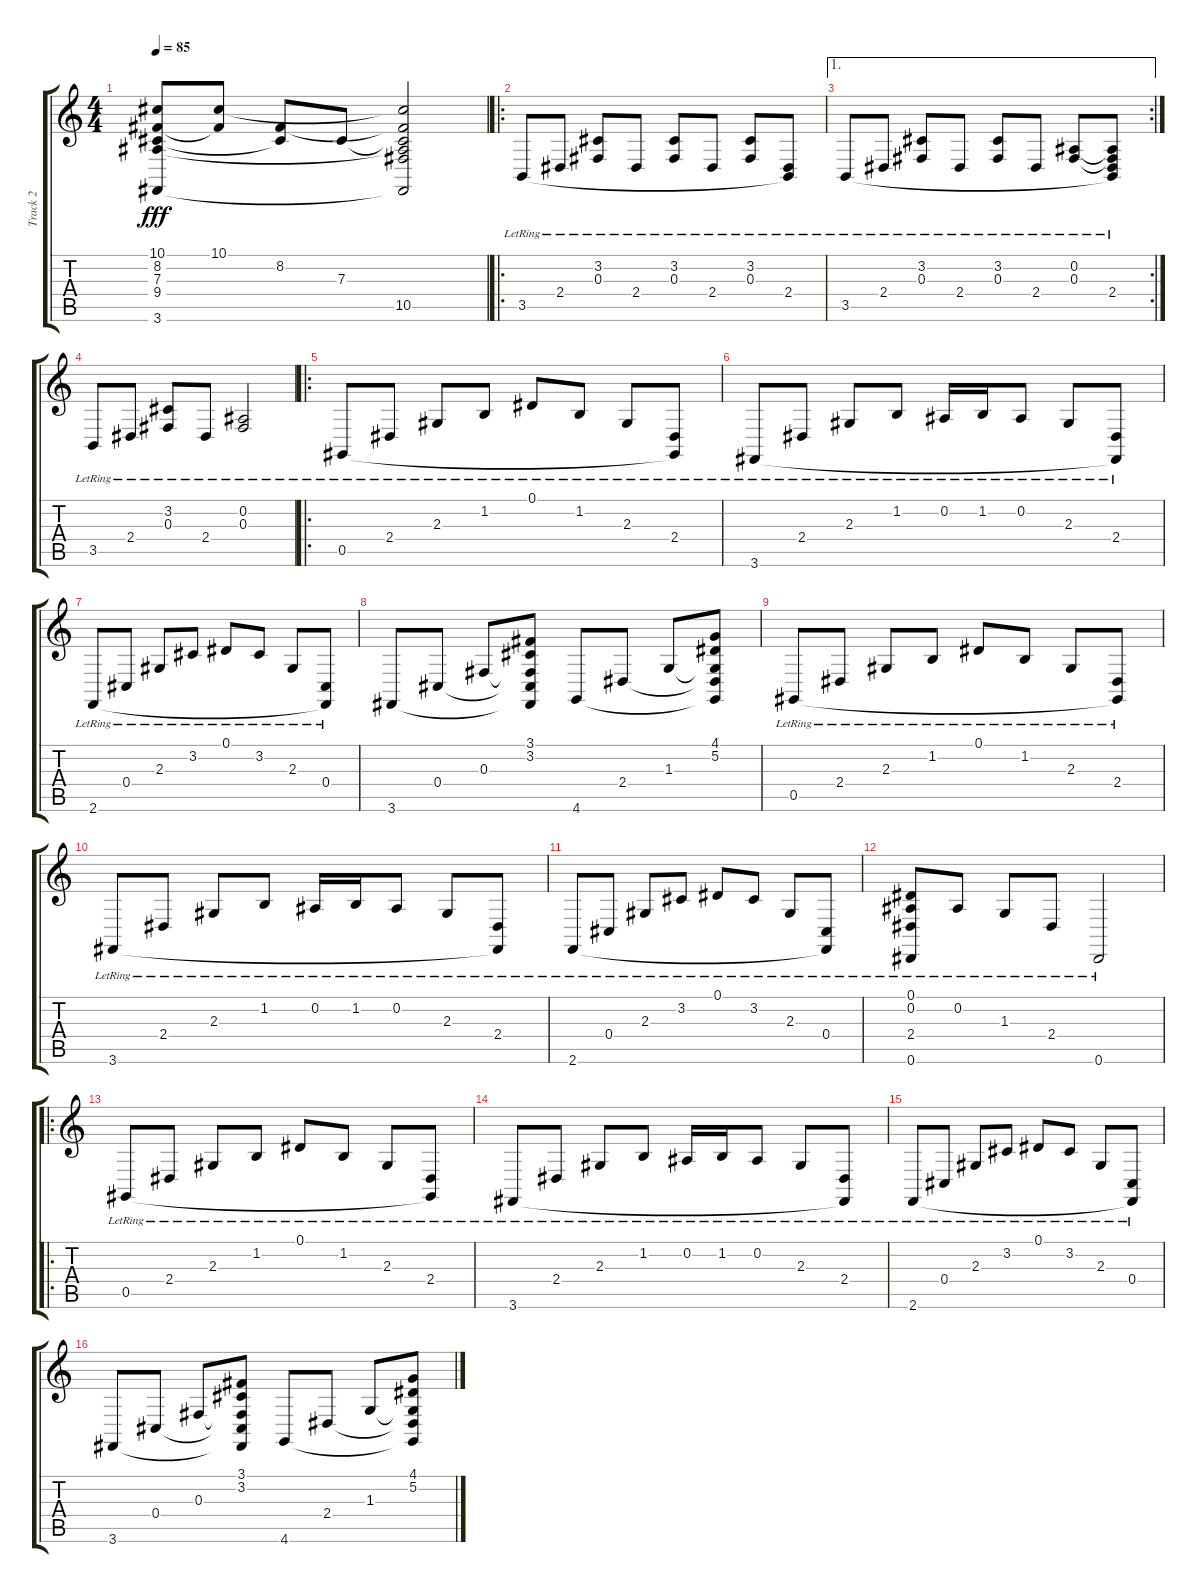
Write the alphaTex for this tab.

\track ("Track 2" "Track 2") {instrument acousticgrandpiano}
\staff {score tabs}
\tuning (Eb4 Bb3 Gb3 Db3 Ab2 Eb2) {hide}
\ts (4 4)
\tempo 85
\clef g2
\ks c
(10.1 8.2 7.3 9.4 3.6).8{dy fff} (10.1 8.2{t}).8 (8.2 7.3{t}).8 7.3.8 (10.1{t} 8.2{t} 7.3{t} 9.4{t} 10.5 3.6{t}).2 |
\ro
3.5{lr}.8 2.4{lr}.8 (3.2{lr} 0.3{lr}).8 2.4{lr}.8 (3.2{lr} 0.3{lr}).8 2.4{lr}.8 (3.2{lr} 0.3{lr}).8 (2.4{lr} 3.5{t}).8 |
\ae 1
\rc 2
3.5{lr}.8 2.4{lr}.8 (3.2{lr} 0.3{lr}).8 2.4{lr}.8 (3.2{lr} 0.3{lr}).8 2.4{lr}.8 (0.2{lr} 0.3{lr}).8 (0.2{t} 0.3{t} 2.4{lr} 3.5{t}).8 |
3.5{lr}.8 2.4{lr}.8 (3.2{lr} 0.3{lr}).8 2.4{lr}.8 (0.2{lr} 0.3{lr}).2 |
\ro
0.5{lr}.8 2.4{lr}.8 2.3{lr}.8 1.2{lr}.8 0.1{lr}.8 1.2{lr}.8 2.3{lr}.8 (2.4{lr} 0.5{t}).8 |
3.6{lr}.8 2.4{lr}.8 2.3{lr}.8 1.2{lr}.8 0.2{lr}.16 1.2{lr}.16 0.2{lr}.8 2.3{lr}.8 (2.4{lr} 3.6{t}).8 |
2.6{lr}.8 0.4{lr}.8 2.3{lr}.8 3.2{lr}.8 0.1{lr}.8 3.2{lr}.8 2.3{lr}.8 (0.4{lr} 2.6{t}).8 |
3.6.8 0.4.8 0.3.8 (3.1 3.2 0.3{t} 0.4{t} 3.6{t}).8 4.6.8 2.4.8 1.3.8 (4.1 5.2 1.3{t} 2.4{t} 4.6{t}).8 |
0.5{lr}.8 2.4{lr}.8 2.3{lr}.8 1.2{lr}.8 0.1{lr}.8 1.2{lr}.8 2.3{lr}.8 (2.4{lr} 0.5{t}).8 |
3.6{lr}.8 2.4{lr}.8 2.3{lr}.8 1.2{lr}.8 0.2{lr}.16 1.2{lr}.16 0.2{lr}.8 2.3{lr}.8 (2.4{lr} 3.6{t}).8 |
2.6{lr}.8 0.4{lr}.8 2.3{lr}.8 3.2{lr}.8 0.1{lr}.8 3.2{lr}.8 2.3{lr}.8 (0.4{lr} 2.6{t}).8 |
(0.1{lr} 0.2{lr} 2.4{lr} 0.6{lr}).8 0.2{lr}.8 1.3{lr}.8 2.4{lr}.8 0.6{lr}.2 |
\ro
0.5{lr}.8 2.4{lr}.8 2.3{lr}.8 1.2{lr}.8 0.1{lr}.8 1.2{lr}.8 2.3{lr}.8 (2.4{lr} 0.5{t}).8 |
3.6{lr}.8 2.4{lr}.8 2.3{lr}.8 1.2{lr}.8 0.2{lr}.16 1.2{lr}.16 0.2{lr}.8 2.3{lr}.8 (2.4{lr} 3.6{t}).8 |
2.6{lr}.8 0.4{lr}.8 2.3{lr}.8 3.2{lr}.8 0.1{lr}.8 3.2{lr}.8 2.3{lr}.8 (0.4{lr} 2.6{t}).8 |
3.6.8 0.4.8 0.3.8 (3.1 3.2 0.3{t} 0.4{t} 3.6{t}).8 4.6.8 2.4.8 1.3.8 (4.1 5.2 1.3{t} 2.4{t} 4.6{t}).8
